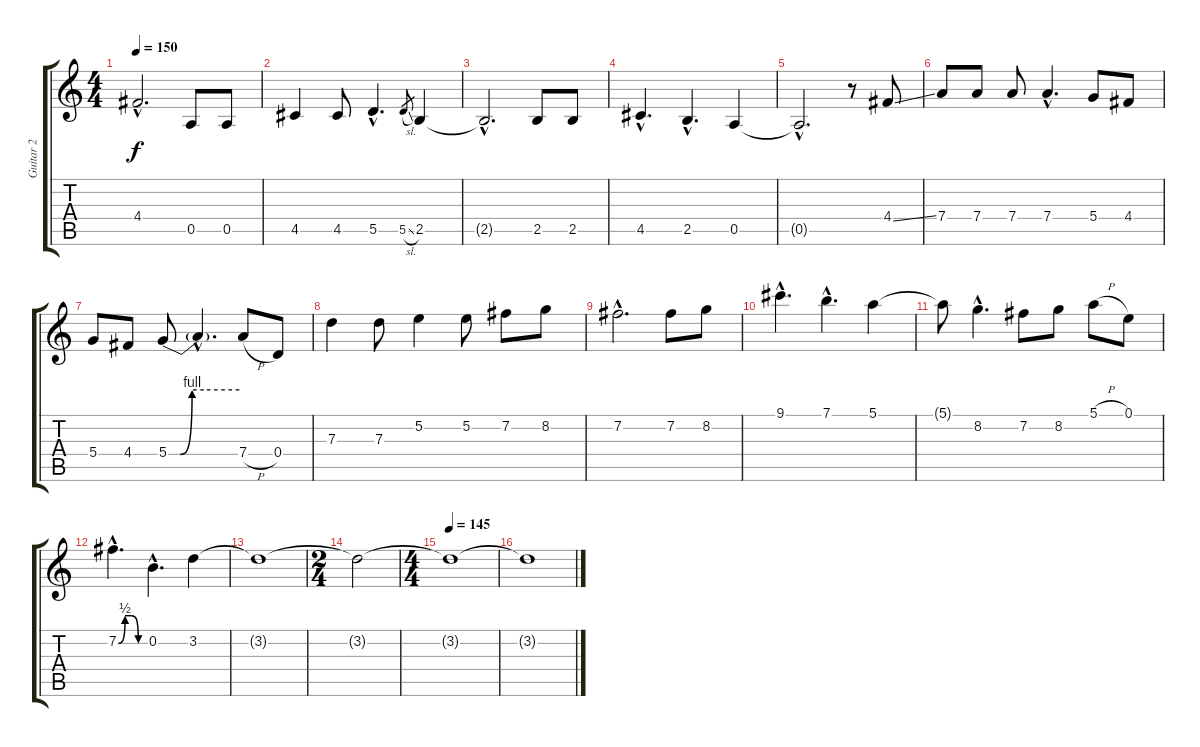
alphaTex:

\track ("Guitar 2" "Guitar 2") {instrument distortionguitar}
\staff {score tabs}
\tuning (E4 B3 G3 D3 A2 E2) {hide}
\ts (4 4)
\tempo 150
\clef g2
\ks c
4.4{hac}.2{d dy f} 0.5.8 0.5.8 |
4.5.4 4.5.8 5.5{hac}.4{d} 5.5{sl}.8{gr} 2.5.4 |
2.5{hac t}.2{d} 2.5.8 2.5.8 |
4.5{hac}.4{d} 2.5{hac}.4{d} 0.5.4 |
0.5{hac t}.2{d} r.8 4.4{ss}.8 |
7.4.8 7.4.8 7.4.8 7.4{hac}.4{d} 5.4.8 4.4.8 |
5.4.8 4.4.8 5.4{be (custom 0 0 10 0 20 4 30 4 60 4)}.8 5.4{hac t}.4{d} 7.4{h}.8 0.4.8 |
7.3.4 7.3.8 5.2.4 5.2.8 7.2.8 8.2.8 |
7.2{hac}.2{d} 7.2.8 8.2.8 |
9.1{hac}.4{d} 7.1{hac}.4{d} 5.1.4 |
5.1{t}.8 8.2{hac}.4{d} 7.2.8 8.2.8 5.1{h}.8 0.1.8 |
7.2{be (custom 0 0 15 2 30 2 45 0 60 0) hac}.4{d} 0.2{hac}.4{d} 3.2.4 |
3.2{t}.1 |
\ts (2 4)
3.2{t}.2 |
\ts (4 4)
\tempo 145
3.2{t}.1 |
3.2{t}.1{volume 0}
